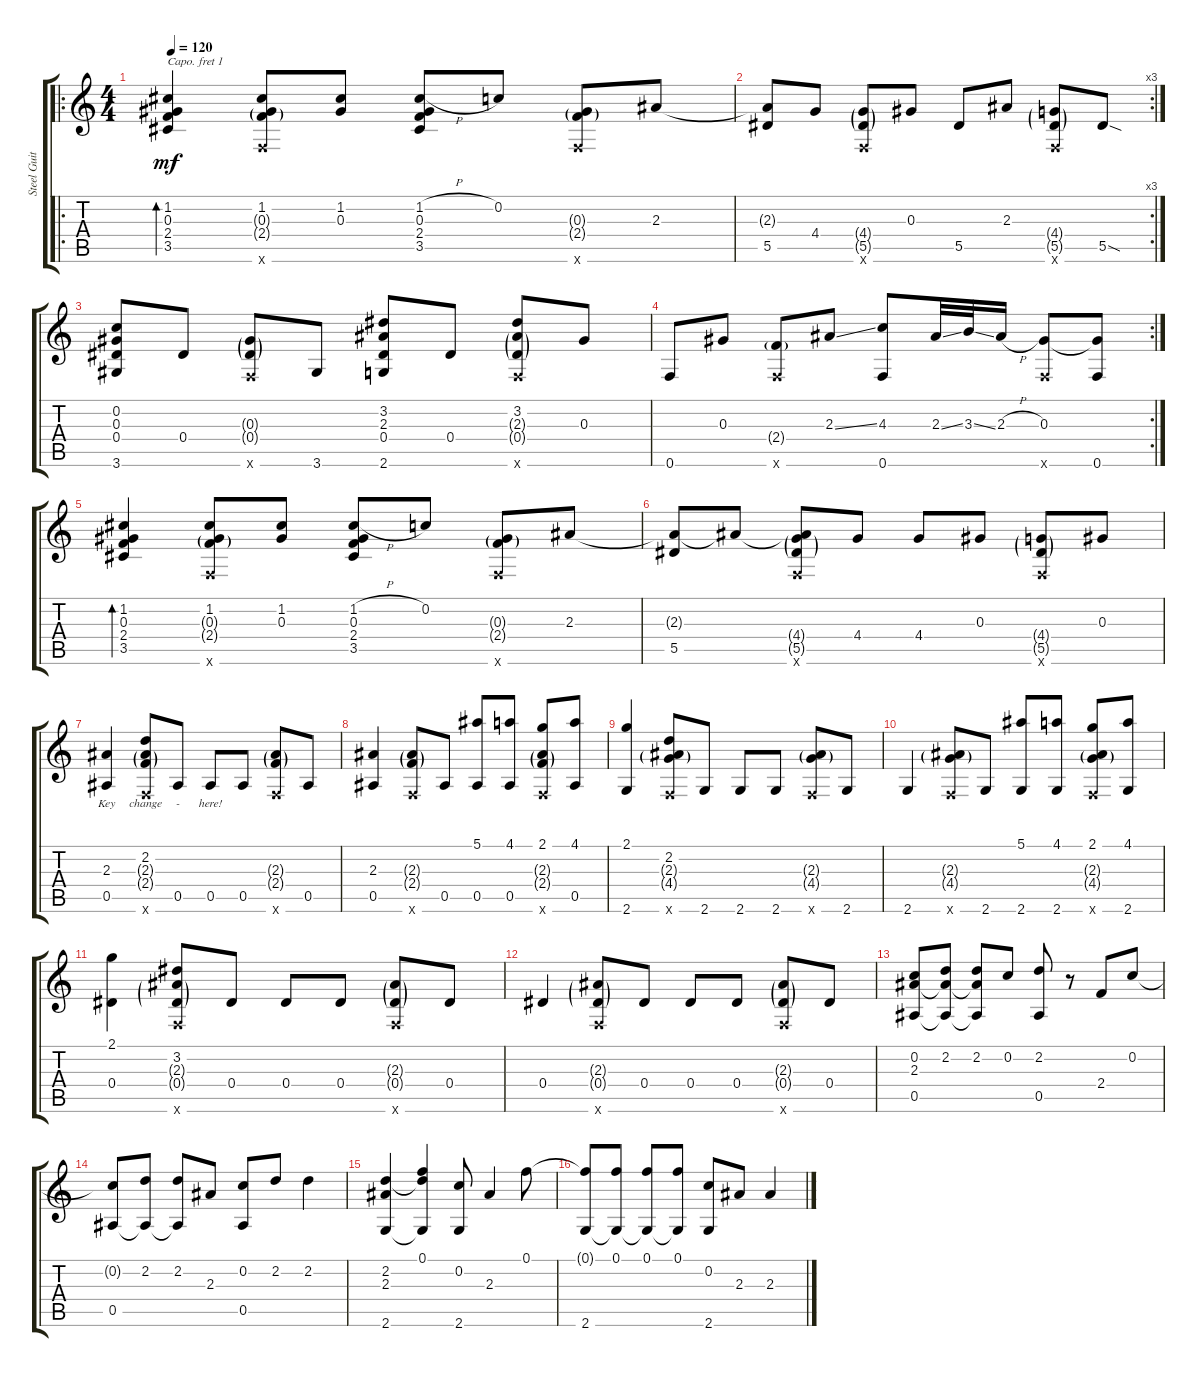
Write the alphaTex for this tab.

\track ("Steel Guitar" "Steel Guit") {instrument acousticguitarsteel}
\staff {score tabs}
\capo 1
\tuning (E4 B3 G3 D3 A2 E2) {hide}
\ro
\ts (4 4)
\tempo 120
\clef g2
\ks c
(1.2 0.3 2.4 3.5).4{bd 60 dy mf} (1.2 0.3{g} 2.4{g} 0.6{x}).8 (1.2 0.3).8 (1.2{h} 0.3 2.4 3.5).8 0.2.8 (0.3{g} 2.4{g} 0.6{x}).8 2.3.8 |
\rc 3
(2.3{t} 5.5).8 4.4.8 (4.4{g} 5.5{g} 0.6{x}).8 0.3.8 5.5.8 2.3.8 (4.4{g} 5.5{g} 0.6{x}).8 5.5{sod}.8 |
(0.2 0.3 0.4 3.6).8 0.4.8 (0.3{g} 0.4{g} 0.6{x}).8 3.6.8 (3.2 2.3 0.4 2.6).8 0.4.8 (3.2 2.3{g} 0.4{g} 0.6{x}).8 0.3.8 |
\rc 2
0.6.8 0.3.8 (2.4{g} 0.6{x}).8 2.3{ss}.8 (4.3 0.6).8 2.3{ss}.32 3.3{ss}.32 2.3{h}.16 (0.3 0.6{x}).8 (0.3{t} 0.6).8 |
(1.2 0.3 2.4 3.5).4{bd 60} (1.2 0.3{g} 2.4{g} 0.6{x}).8 (1.2 0.3).8 (1.2{h} 0.3 2.4 3.5).8 0.2.8 (0.3{g} 2.4{g} 0.6{x}).8 2.3.8 |
(2.3{t} 5.5).8 2.3{t}.8 (2.3{t} 4.4{g} 5.5{g} 0.6{x}).8 4.4.8 4.4.8 0.3.8 (4.4{g} 5.5{g} 0.6{x}).8 0.3.8 |
(2.3 0.5).4{lyrics (0 "Key") lyrics (1 "") lyrics (2 "") lyrics (3 "") lyrics (4 "")} (2.2 2.3{g} 2.4{g} 0.6{x}).8{lyrics (0 "change") lyrics (1 "") lyrics (2 "") lyrics (3 "") lyrics (4 "")} 0.5.8{lyrics (0 "-") lyrics (1 "") lyrics (2 "") lyrics (3 "") lyrics (4 "")} 0.5.8{lyrics (0 "here!") lyrics (1 "") lyrics (2 "") lyrics (3 "") lyrics (4 "")} 0.5.8 (2.3{g} 2.4{g} 0.6{x}).8 0.5.8 |
(2.3 0.5).4 (2.3{g} 2.4{g} 0.6{x}).8 0.5.8 (5.1 0.5).8 (4.1 0.5).8 (2.1 2.3{g} 2.4{g} 0.6{x}).8 (4.1 0.5).8 |
(2.1 2.6).4 (2.2 2.3{g} 4.4{g} 0.6{x}).8 2.6.8 2.6.8 2.6.8 (2.3{g} 4.4{g} 0.6{x}).8 2.6.8 |
2.6.4 (2.3{g} 4.4{g} 0.6{x}).8 2.6.8 (5.1 2.6).8 (4.1 2.6).8 (2.1 2.3{g} 4.4{g} 0.6{x}).8 (4.1 2.6).8 |
(2.1 0.4).4 (3.2 2.3{g} 0.4{g} 0.6{x}).8 0.4.8 0.4.8 0.4.8 (2.3{g} 0.4{g} 0.6{x}).8 0.4.8 |
0.4.4 (2.3{g} 0.4{g} 0.6{x}).8 0.4.8 0.4.8 0.4.8 (2.3{g} 0.4{g} 0.6{x}).8 0.4.8 |
(0.2 2.3 0.5).8 (2.2 2.3{t} 0.5{t}).8 (2.2 2.3{t} 0.5{t}).8 0.2.8 (2.2 0.5).8 r.8 2.4.8 0.2.8 |
(0.2{t} 0.5).8 (2.2 0.5{t}).8 (2.2 0.5{t}).8 2.3.8 (0.2 0.5).8 2.2.8 2.2.4 |
(2.2 2.3 2.6).4 (0.1 2.2{t} 2.6{t}).4 (0.2 2.6).8 2.3.4 0.1.8 |
(0.1{t} 2.6).8 (0.1 2.6{t}).8 (0.1 2.6{t}).8 (0.1 2.6{t}).8 (0.2 2.6).8 2.3.8 2.3.4
